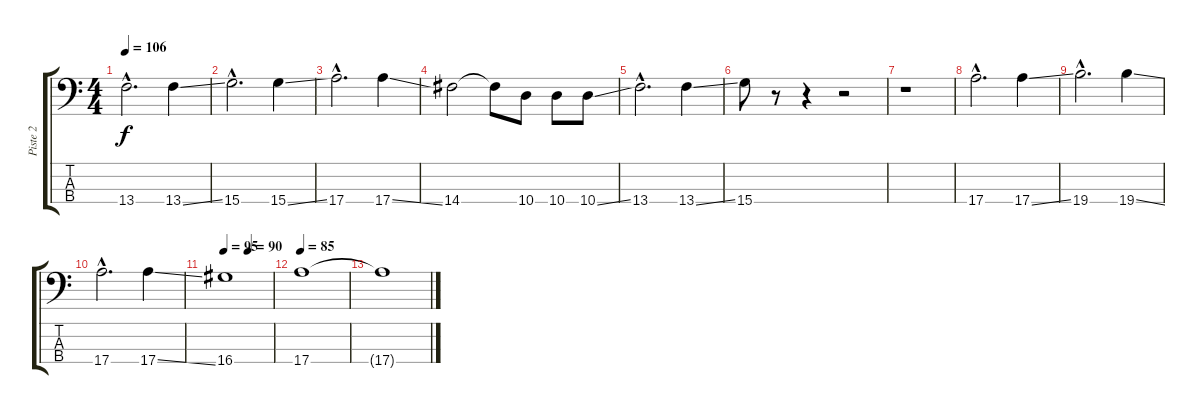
\track ("Piste 2" "Piste 2") {instrument fretlessbass}
\staff {score tabs}
\tuning (G2 D2 A1 E1) {hide}
\ts (4 4)
\tempo 106
\clef f4
\ks c
13.4{hac}.2{d dy f} 13.4{ss}.4 |
15.4{hac}.2{d} 15.4{ss}.4 |
17.4{hac}.2{d} 17.4{ss}.4 |
14.4.2 14.4{t}.8 10.4.8 10.4.8 10.4{ss}.8 |
13.4{hac}.2{d} 13.4{ss}.4 |
15.4.8 r.8 r.4 r.2 |
r.1 |
17.4{hac}.2{d} 17.4{ss}.4 |
19.4{hac}.2{d} 19.4{ss}.4 |
17.4{hac}.2{d} 17.4{ss}.4 |
\tempo 95
\tempo (90 0.5)
16.4.1 |
\tempo 85
17.4.1 |
17.4{t}.1
